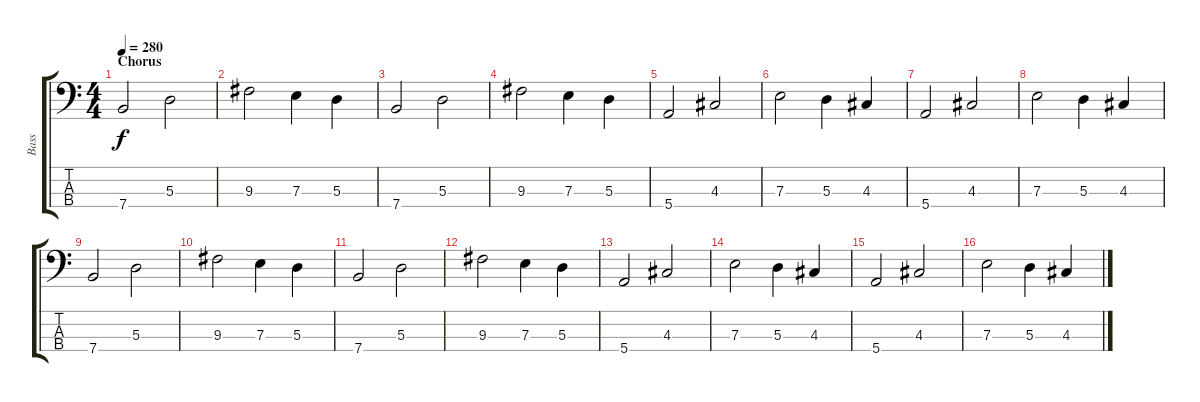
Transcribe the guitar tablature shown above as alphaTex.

\track ("Bass" "Bass") {instrument electricbasspick}
\staff {score tabs}
\tuning (G2 D2 A1 E1) {hide}
\ts (4 4)
\section ("" "Chorus")
\tempo 280
\clef f4
\ks c
7.4.2{dy f} 5.3.2 |
9.3.2 7.3.4 5.3.4 |
7.4.2 5.3.2 |
9.3.2 7.3.4 5.3.4 |
5.4.2 4.3.2 |
7.3.2 5.3.4 4.3.4 |
5.4.2 4.3.2 |
7.3.2 5.3.4 4.3.4 |
7.4.2 5.3.2 |
9.3.2 7.3.4 5.3.4 |
7.4.2 5.3.2 |
9.3.2 7.3.4 5.3.4 |
5.4.2 4.3.2 |
7.3.2 5.3.4 4.3.4 |
5.4.2 4.3.2 |
7.3.2 5.3.4 4.3.4
